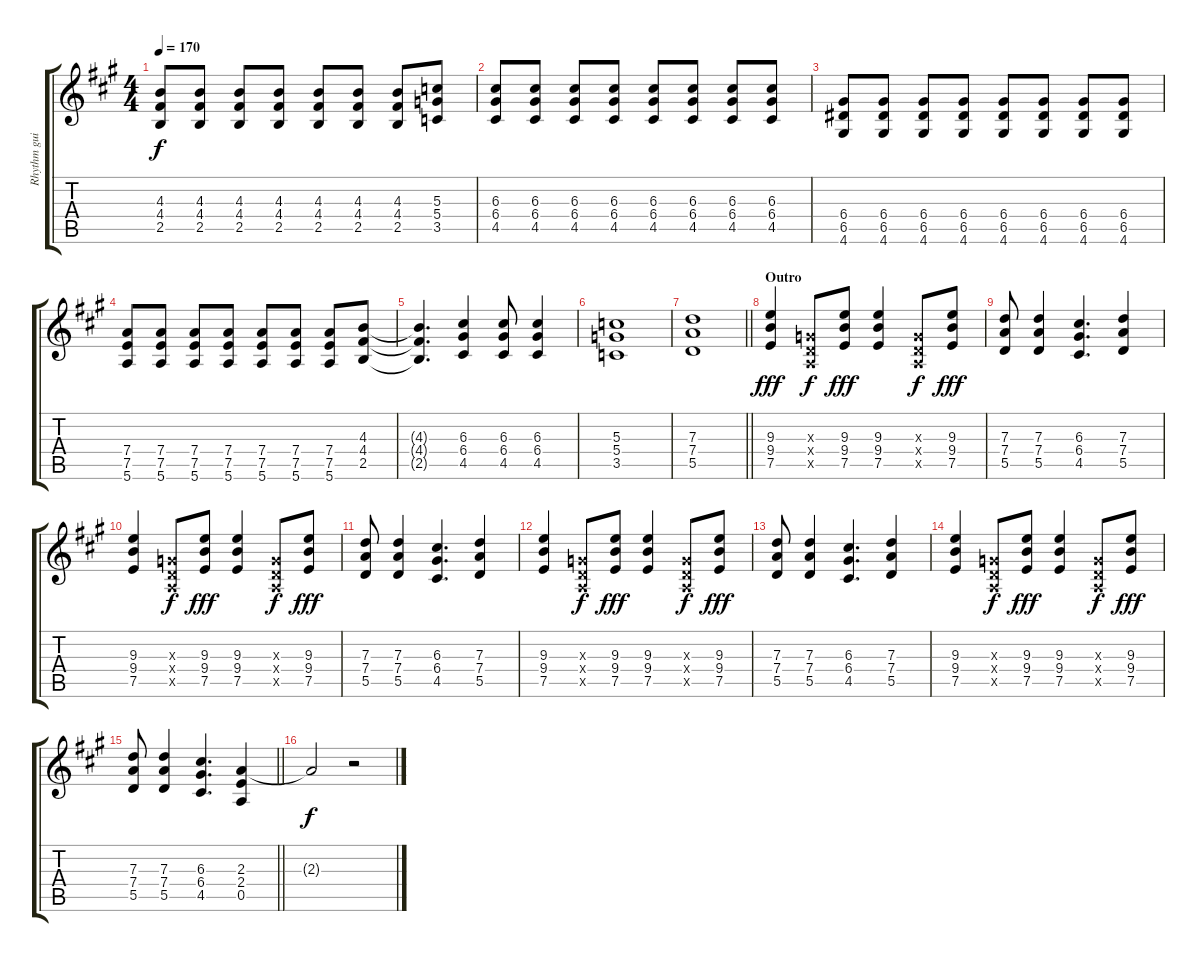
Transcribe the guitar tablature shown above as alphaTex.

\track ("Rhythm guitar" "Rhythm gui") {instrument distortionguitar}
\staff {score tabs}
\tuning (E4 B3 G3 D3 A2 E2) {hide}
\ts (4 4)
\tempo 170
\clef g2
\ks a
(4.3 4.4 2.5).8{dy f} (4.3 4.4 2.5).8 (4.3 4.4 2.5).8 (4.3 4.4 2.5).8 (4.3 4.4 2.5).8 (4.3 4.4 2.5).8 (4.3 4.4 2.5).8 (5.3 5.4 3.5).8 |
(6.3 6.4 4.5).8 (6.3 6.4 4.5).8 (6.3 6.4 4.5).8 (6.3 6.4 4.5).8 (6.3 6.4 4.5).8 (6.3 6.4 4.5).8 (6.3 6.4 4.5).8 (6.3 6.4 4.5).8 |
(6.4 6.5 4.6).8 (6.4 6.5 4.6).8 (6.4 6.5 4.6).8 (6.4 6.5 4.6).8 (6.4 6.5 4.6).8 (6.4 6.5 4.6).8 (6.4 6.5 4.6).8 (6.4 6.5 4.6).8 |
(7.4 7.5 5.6).8 (7.4 7.5 5.6).8 (7.4 7.5 5.6).8 (7.4 7.5 5.6).8 (7.4 7.5 5.6).8 (7.4 7.5 5.6).8 (7.4 7.5 5.6).8 (4.3 4.4 2.5).8 |
(4.3{t} 4.4{t} 2.5{t}).4{d} (6.3 6.4 4.5).4 (6.3 6.4 4.5).8 (6.3 6.4 4.5).4 |
(5.3 5.4 3.5).1 |
\barLineRight lightlight
(7.3 7.4 5.5).1 |
\section ("" "Outro")
(9.3 9.4 7.5).4{dy fff} (0.3{x} 0.4{x} 0.5{x}).8{dy f} (9.3 9.4 7.5).8{dy fff} (9.3 9.4 7.5).4 (0.3{x} 0.4{x} 0.5{x}).8{dy f} (9.3 9.4 7.5).8{dy fff} |
(7.3 7.4 5.5).8 (7.3 7.4 5.5).4 (6.3 6.4 4.5).4{d} (7.3 7.4 5.5).4 |
(9.3 9.4 7.5).4 (0.3{x} 0.4{x} 0.5{x}).8{dy f} (9.3 9.4 7.5).8{dy fff} (9.3 9.4 7.5).4 (0.3{x} 0.4{x} 0.5{x}).8{dy f} (9.3 9.4 7.5).8{dy fff} |
(7.3 7.4 5.5).8 (7.3 7.4 5.5).4 (6.3 6.4 4.5).4{d} (7.3 7.4 5.5).4 |
(9.3 9.4 7.5).4 (0.3{x} 0.4{x} 0.5{x}).8{dy f} (9.3 9.4 7.5).8{dy fff} (9.3 9.4 7.5).4 (0.3{x} 0.4{x} 0.5{x}).8{dy f} (9.3 9.4 7.5).8{dy fff} |
(7.3 7.4 5.5).8 (7.3 7.4 5.5).4 (6.3 6.4 4.5).4{d} (7.3 7.4 5.5).4 |
(9.3 9.4 7.5).4 (0.3{x} 0.4{x} 0.5{x}).8{dy f} (9.3 9.4 7.5).8{dy fff} (9.3 9.4 7.5).4 (0.3{x} 0.4{x} 0.5{x}).8{dy f} (9.3 9.4 7.5).8{dy fff} |
\barLineRight lightlight
(7.3 7.4 5.5).8 (7.3 7.4 5.5).4 (6.3 6.4 4.5).4{d} (2.3 2.4 0.5).4 |
2.3{t}.2{dy f} r.2
